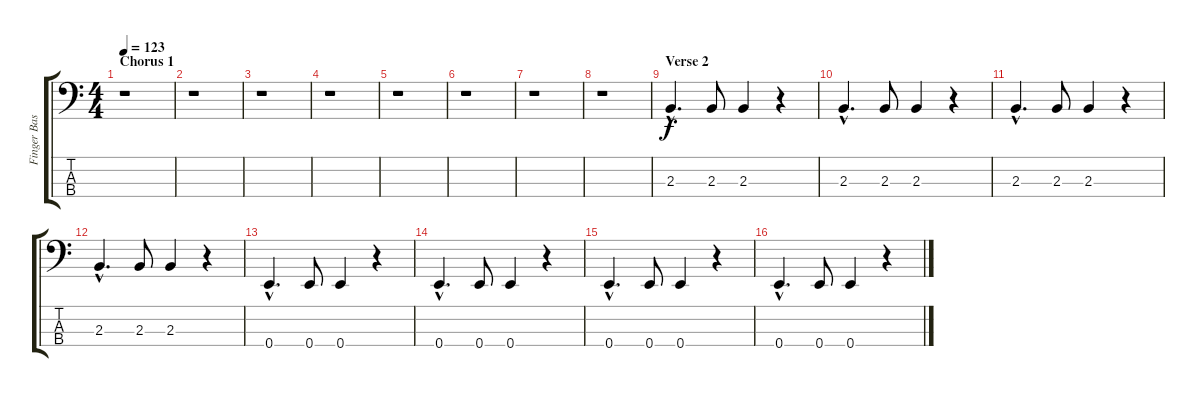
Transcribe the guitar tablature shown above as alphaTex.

\track ("Finger Bass Hook" "Finger Bas") {instrument electricbassfinger}
\staff {score tabs}
\tuning (G2 D2 A1 E1) {hide}
\ts (4 4)
\section ("" "Chorus 1")
\tempo 123
\clef f4
\ks c
r.1{dy f} |
r.1 |
r.1 |
r.1 |
r.1 |
r.1 |
r.1 |
r.1 |
\section ("" "Verse 2")
2.3{hac}.4{d} 2.3.8 2.3.4 r.4 |
2.3{hac}.4{d} 2.3.8 2.3.4 r.4 |
2.3{hac}.4{d} 2.3.8 2.3.4 r.4 |
2.3{hac}.4{d} 2.3.8 2.3.4 r.4 |
0.4{hac}.4{d} 0.4.8 0.4.4 r.4 |
0.4{hac}.4{d} 0.4.8 0.4.4 r.4 |
0.4{hac}.4{d} 0.4.8 0.4.4 r.4 |
0.4{hac}.4{d} 0.4.8 0.4.4 r.4
